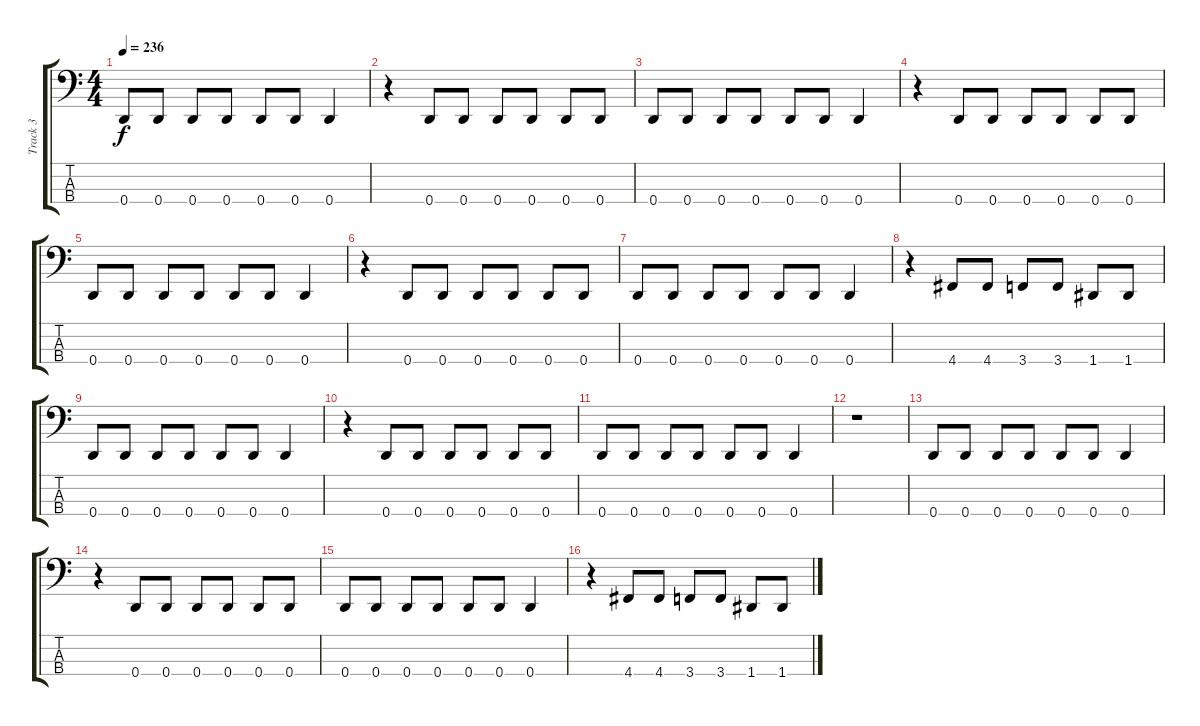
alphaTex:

\track ("Track 3" "Track 3") {instrument electricbasspick}
\staff {score tabs}
\tuning (F2 C2 G1 D1) {hide}
\ts (4 4)
\tempo 236
\clef f4
\ks c
0.4.8{dy f} 0.4.8 0.4.8 0.4.8 0.4.8 0.4.8 0.4.4 |
r.4 0.4.8 0.4.8 0.4.8 0.4.8 0.4.8 0.4.8 |
0.4.8 0.4.8 0.4.8 0.4.8 0.4.8 0.4.8 0.4.4 |
r.4 0.4.8 0.4.8 0.4.8 0.4.8 0.4.8 0.4.8 |
0.4.8 0.4.8 0.4.8 0.4.8 0.4.8 0.4.8 0.4.4 |
r.4 0.4.8 0.4.8 0.4.8 0.4.8 0.4.8 0.4.8 |
0.4.8 0.4.8 0.4.8 0.4.8 0.4.8 0.4.8 0.4.4 |
r.4 4.4.8 4.4.8 3.4.8 3.4.8 1.4.8 1.4.8 |
0.4.8 0.4.8 0.4.8 0.4.8 0.4.8 0.4.8 0.4.4 |
r.4 0.4.8 0.4.8 0.4.8 0.4.8 0.4.8 0.4.8 |
0.4.8 0.4.8 0.4.8 0.4.8 0.4.8 0.4.8 0.4.4 |
r.1 |
0.4.8 0.4.8 0.4.8 0.4.8 0.4.8 0.4.8 0.4.4 |
r.4 0.4.8 0.4.8 0.4.8 0.4.8 0.4.8 0.4.8 |
0.4.8 0.4.8 0.4.8 0.4.8 0.4.8 0.4.8 0.4.4 |
r.4 4.4.8 4.4.8 3.4.8 3.4.8 1.4.8 1.4.8
